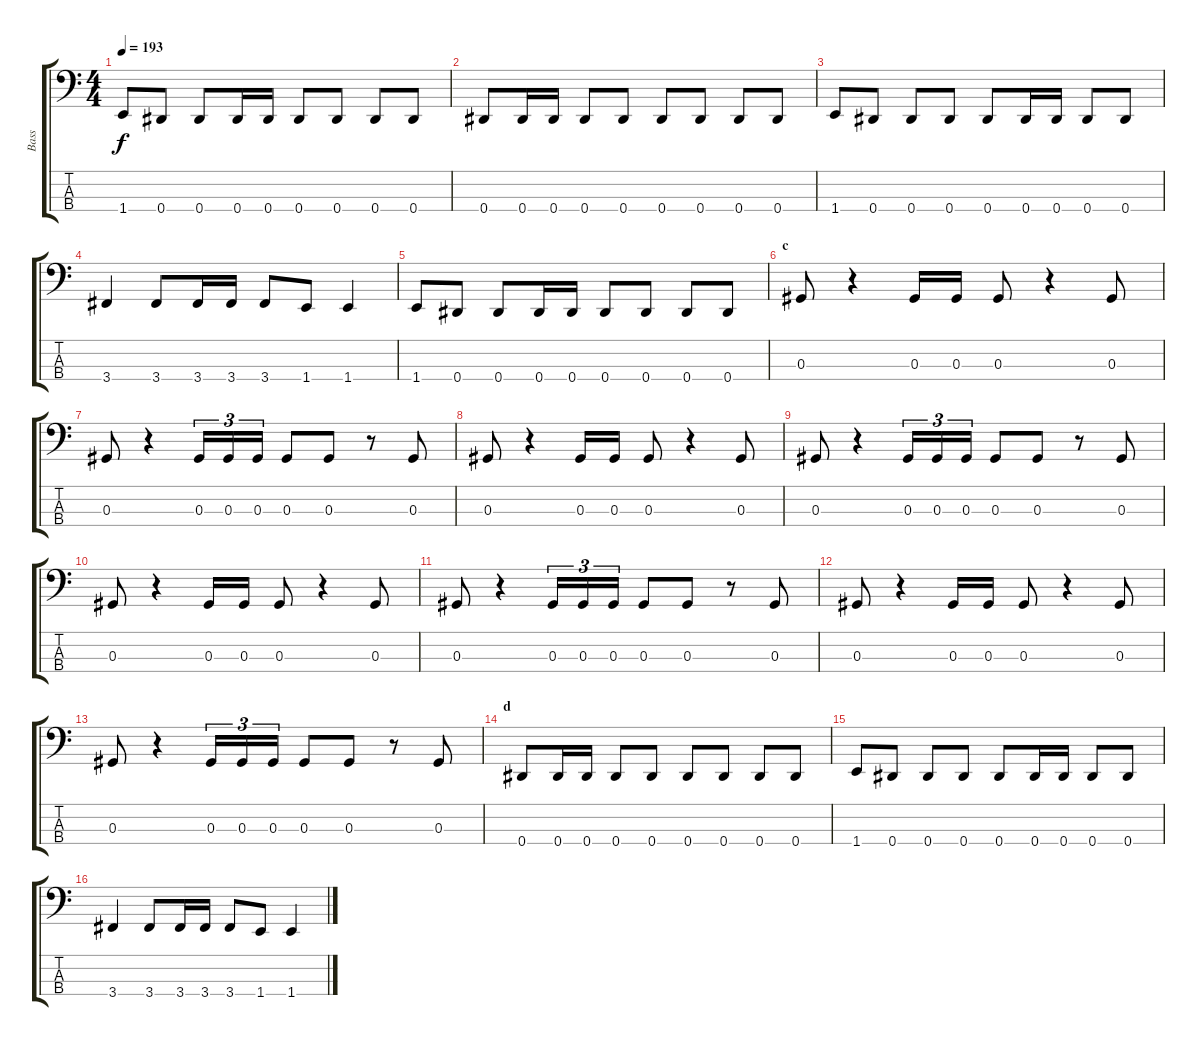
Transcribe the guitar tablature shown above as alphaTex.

\track ("Bass" "Bass") {instrument electricbassfinger}
\staff {score tabs}
\tuning (Gb2 Db2 Ab1 Eb1) {hide}
\ts (4 4)
\tempo 193
\clef f4
\ks c
1.4.8{dy f} 0.4.8 0.4.8 0.4.16 0.4.16 0.4.8 0.4.8 0.4.8 0.4.8 |
0.4.8 0.4.16 0.4.16 0.4.8 0.4.8 0.4.8 0.4.8 0.4.8 0.4.8 |
1.4.8 0.4.8 0.4.8 0.4.8 0.4.8 0.4.16 0.4.16 0.4.8 0.4.8 |
3.4.4 3.4.8 3.4.16 3.4.16 3.4.8 1.4.8 1.4.4 |
1.4.8 0.4.8 0.4.8 0.4.16 0.4.16 0.4.8 0.4.8 0.4.8 0.4.8 |
\section ("" "c")
0.3.8 r.4 0.3.16 0.3.16 0.3.8 r.4 0.3.8 |
0.3.8 r.4 0.3.16{tu (3 2)} 0.3.16{tu (3 2)} 0.3.16{tu (3 2)} 0.3.8 0.3.8 r.8 0.3.8 |
0.3.8 r.4 0.3.16 0.3.16 0.3.8 r.4 0.3.8 |
0.3.8 r.4 0.3.16{tu (3 2)} 0.3.16{tu (3 2)} 0.3.16{tu (3 2)} 0.3.8 0.3.8 r.8 0.3.8 |
0.3.8 r.4 0.3.16 0.3.16 0.3.8 r.4 0.3.8 |
0.3.8 r.4 0.3.16{tu (3 2)} 0.3.16{tu (3 2)} 0.3.16{tu (3 2)} 0.3.8 0.3.8 r.8 0.3.8 |
0.3.8 r.4 0.3.16 0.3.16 0.3.8 r.4 0.3.8 |
0.3.8 r.4 0.3.16{tu (3 2)} 0.3.16{tu (3 2)} 0.3.16{tu (3 2)} 0.3.8 0.3.8 r.8 0.3.8 |
\section ("" "d")
0.4.8 0.4.16 0.4.16 0.4.8 0.4.8 0.4.8 0.4.8 0.4.8 0.4.8 |
1.4.8 0.4.8 0.4.8 0.4.8 0.4.8 0.4.16 0.4.16 0.4.8 0.4.8 |
3.4.4 3.4.8 3.4.16 3.4.16 3.4.8 1.4.8 1.4.4
